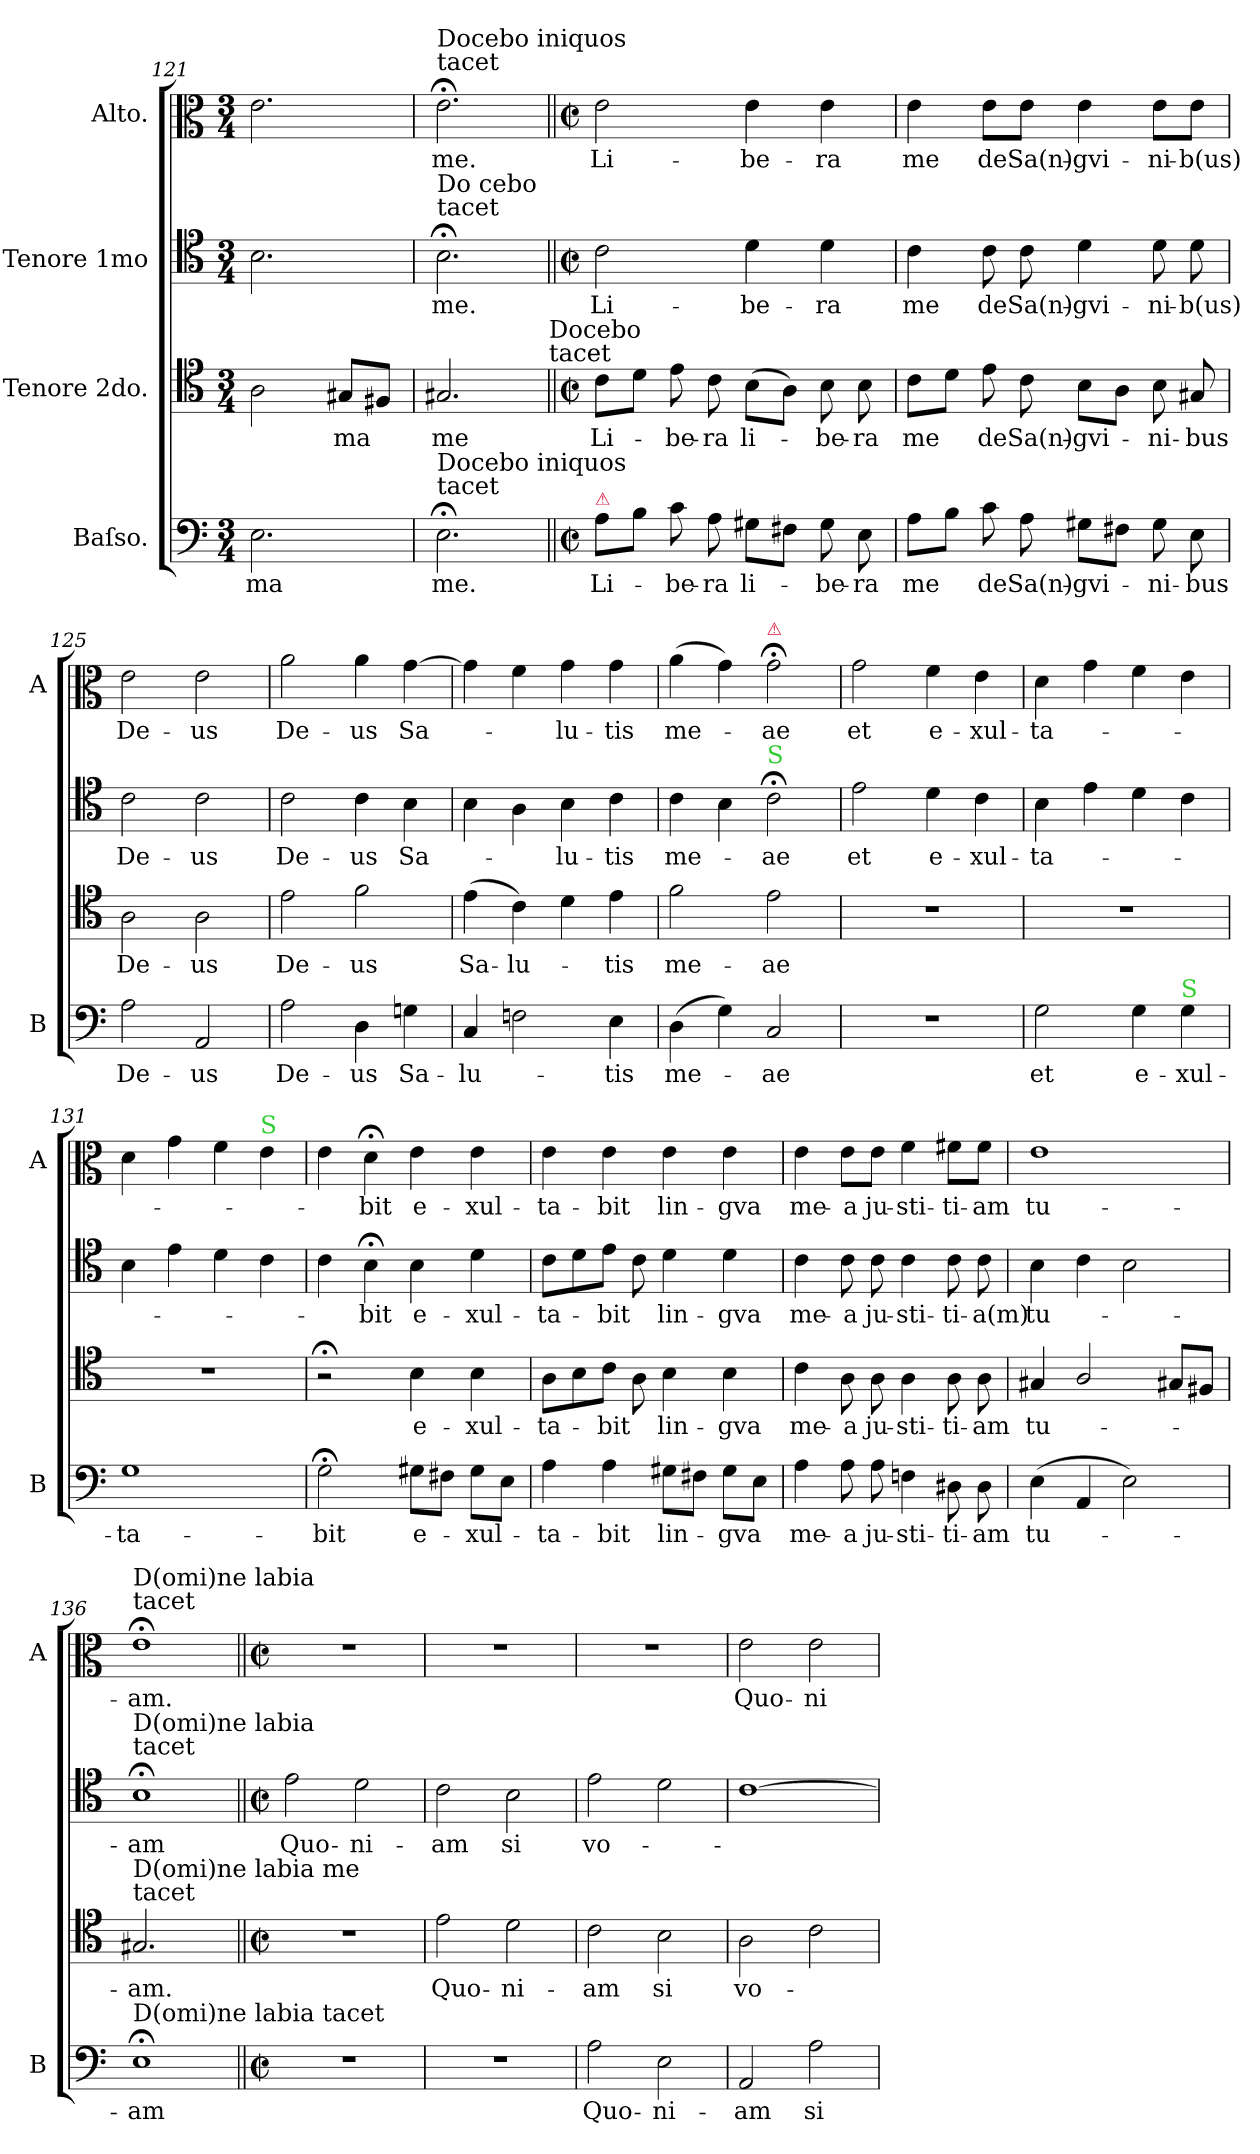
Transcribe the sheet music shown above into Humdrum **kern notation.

**kern	**text	**dynam	**kern	**text	**dynam	**kern	**text	**dynam	**kern	**text	**dynam
*part4	*part4	*part4	*part3	*part3	*part3	*part2	*part2	*part2	*part1	*part1	*part1
*staff4	*staff4	*staff4	*staff3	*staff3	*staff3	*staff2	*staff2	*staff2	*staff1	*staff1	*staff1
*I"Baſso.	*	*	*I"Tenore 2do.	*	*	*I"Tenore 1mo	*	*	*I"Alto.	*	*
*I'B	*	*	*	*	*	*	*	*	*I'A	*	*
*clefF4	*	*	*clefC4	*	*	*clefC4	*	*	*clefC3	*	*
*k[]	*	*	*k[]	*	*	*k[]	*	*	*k[]	*	*
*M3/4	*	*	*M3/4	*	*	*M3/4	*	*	*M3/4	*	*
=121	=121	=121	=121	=121	=121	=121	=121	=121	=121	=121	=121
2.E\	-ma	.	2A\	.	.	2.B\	.	.	2.e\	.	.
.	.	.	8G#X/L	-ma	.	.	.	.	.	.	.
.	.	.	8F#X/J	.	.	.	.	.	.	.	.
=122	=122	=122	=122	=122	=122	=122	=122	=122	=122	=122	=122
!	!	!	!	!	!	!	!	!	!LO:TX:a:t=Docebo iniquos \ntacet	!	!
!	!	!	!	!	!	!LO:TX:a:t=Do cebo \ntacet	!	!	!	!	!
!LO:TX:a:t=Docebo iniquos \ntacet	!	!	!	!	!	!	!	!	!	!	!
2.E;<\	me.	.	2.G#X/	me	.	2.B;<\	me.	.	2.e;<\	me.	.
!	!	!	!LO:TX:a:t=Docebo \ntacet	!	!	!	!	!	!	!	!
=123||	=123||	=123||	=123||	=123||	=123||	=123||	=123||	=123||	=123||	=123||	=123||
*M2/2	*	*	*M2/2	*	*	*M2/2	*	*	*M2/2	*	*
*met(c|)	*	*	*met(c|)	*	*	*met(c|)	*	*	*met(c|)	*	*
!LO:TX:a:color=crimson:t=⚠	!	!	!	!	!	!	!	!	!	!	!
8A\L	Li-	.	8c\L	Li-	.	2c\	Li-	.	2e\	Li-	.
8B\J	.	.	8d\J	.	.	.	.	.	.	.	.
8c\	-be-	.	8e\	-be-	.	.	.	.	.	.	.
8A\	-ra	.	8c\	-ra	.	.	.	.	.	.	.
8G#X\L	li-	.	(8B\L	li-	.	4d\	-be-	.	4e\	-be-	.
8F#X\J	.	.	8A\J)	.	.	.	.	.	.	.	.
8G#\	-be-	.	8B\	-be-	.	4d\	-ra	.	4e\	-ra	.
8E\	-ra	.	8B\	-ra	.	.	.	.	.	.	.
=124	=124	=124	=124	=124	=124	=124	=124	=124	=124	=124	=124
8A\L	me	.	8c\L	me	.	4c\	me	.	4e\	me	.
8B\J	.	.	8d\J	.	.	.	.	.	.	.	.
8c\	de	.	8e\	de	.	8c\	de	.	8e\L	de	.
8A\	Sa(n)-	.	8c\	Sa(n)-	.	8c\	-Sa(n)-	.	8e\J	-Sa(n)-	.
8G#X\L	-gvi-	.	8B\L	-gvi-	.	4d\	-gvi-	.	4e\	-gvi-	.
8F#X\J	.	.	8A\J	.	.	.	.	.	.	.	.
8G#\	-ni-	.	8B\	-ni-	.	8d\	-ni-	.	8e\L	-ni-	.
8E\	-bus	.	8G#X/	-bus	.	8d\	-b(us)	.	8e\J	-b(us)	.
=125	=125	=125	=125	=125	=125	=125	=125	=125	=125	=125	=125
2A\	De-	.	2A\	De-	.	2c\	De-	.	2e\	De-	.
2AA/	-us	.	2A\	-us	.	2c\	-us	.	2e\	-us	.
=126	=126	=126	=126	=126	=126	=126	=126	=126	=126	=126	=126
2A\	De-	.	2e\	De-	.	2c\	De-	.	2a\	De-	.
4D\	-us	.	2f\	-us	.	4c\	-us	.	4a\	-us	.
4Gn\	Sa-	.	.	.	.	4B\	-Sa-	.	[4g\	-Sa-	.
=127	=127	=127	=127	=127	=127	=127	=127	=127	=127	=127	=127
4C/	-lu-	.	(4e\	Sa-	.	4B\	.	.	4g\]	.	.
2Fn\	.	.	4c\)	-lu-	.	4A\	.	.	4f\	.	.
.	.	.	4d\	.	.	4B\	-lu-	.	4g\	-lu-	.
4E\	-tis	.	4e\	-tis	.	4c\	-tis	.	4g\	-tis	.
=128	=128	=128	=128	=128	=128	=128	=128	=128	=128	=128	=128
(4D\	me-	.	2f\	me-	.	4c\	me-	.	(4a\	me-	.
4G\)	.	.	.	.	.	4B\	.	.	4g\)	.	.
!	!	!	!	!	!	!	!	!	!LO:TX:a:color=crimson:t=⚠	!	!
!	!	!	!	!	!	!LO:TX:a:color=limegreen:t=S	!	!	!	!	!
2C/	-ae	.	2e\	-ae	.	2c;<\	-ae	.	2g;<\	-ae	.
=129	=129	=129	=129	=129	=129	=129	=129	=129	=129	=129	=129
!	!	!	!	!	!	!	!	!LO:DY:a	!	!	!LO:DY:a
1r	.	.	1r	.	.	2e\	et	pia	2g\	et	pia
.	.	.	.	.	.	4d\	e-	.	4f\	e-	.
.	.	.	.	.	.	4c\	-xul-	.	4e\	-xul-	.
=130	=130	=130	=130	=130	=130	=130	=130	=130	=130	=130	=130
!	!	!LO:DY:b	!	!	!	!	!	!	!	!	!
2G\	et	pia	1r	.	.	4B\	-ta-	.	4d\	-ta-	.
.	.	.	.	.	.	4e\	.	.	4g\	.	.
4G\	e-	.	.	.	.	4d\	.	.	4f\	.	.
!LO:TX:a:color=limegreen:t=S	!	!	!	!	!	!	!	!	!	!	!
4G\	-xul-	.	.	.	.	4c\	.	.	4e\	.	.
=131	=131	=131	=131	=131	=131	=131	=131	=131	=131	=131	=131
1G	-ta-	.	1r	.	.	4B\	.	.	4d\	.	.
.	.	.	.	.	.	4e\	.	.	4g\	.	.
.	.	.	.	.	.	4d\	.	.	4f\	.	.
!	!	!	!	!	!	!	!	!	!LO:TX:a:color=limegreen:t=S	!	!
.	.	.	.	.	.	4c\	.	.	4e\	.	.
=132	=132	=132	=132	=132	=132	=132	=132	=132	=132	=132	=132
2G;<\	-bit	.	2r;<	.	.	4c\	.	.	4e\	.	.
.	.	.	.	.	.	4B;<\	-bit	.	4d;<\	-bit	.
!	!	!	!	!	!LO:DY:a	!	!	!LO:DY:b	!	!	!LO:DY:a
8G#X\L	e-	.	4B\	e-	for	4B\	e-	for&colon;	4e\	e-	for
8F#X\J	.	.	.	.	.	.	.	.	.	.	.
8G#\L	-xul-	.	4B\	-xul-	.	4d\	-xul-	.	4e\	-xul-	.
8E\J	.	.	.	.	.	.	.	.	.	.	.
=133	=133	=133	=133	=133	=133	=133	=133	=133	=133	=133	=133
4A\	-ta-	.	8A\L	-ta-	.	8c\L	-ta-	.	4e\	-ta-	.
.	.	.	8B\	.	.	8d\	.	.	.	.	.
4A\	-bit	.	8c\J	-bit	.	8e\J	-bit	.	4e\	-bit	.
.	.	.	8A\	.	.	8c\	.	.	.	.	.
8G#X\L	lin-	.	4B\	lin-	.	4d\	lin-	.	4e\	lin-	.
8F#X\J	.	.	.	.	.	.	.	.	.	.	.
8G#\L	-gva	.	4B\	-gva	.	4d\	-gva	.	4e\	-gva	.
8E\J	.	.	.	.	.	.	.	.	.	.	.
=134	=134	=134	=134	=134	=134	=134	=134	=134	=134	=134	=134
4A\	me-	.	4c\	me-	.	4c\	me-	.	4e\	me-	.
8A\	-a	.	8A\	-a	.	8c\	-a	.	8e\L	-a	.
8A\	ju-	.	8A\	ju-	.	8c\	ju-	.	8e\J	ju-	.
4Fn\	-sti-	.	4A\	-sti-	.	4c\	-sti-	.	4f\	-sti-	.
8D#X\	-ti-	.	8A\	-ti-	.	8c\	-ti-	.	8f#X\L	-ti-	.
8D#\	-am	.	8A\	-am	.	8c\	-a(m)	.	8f#\J	-am	.
=135	=135	=135	=135	=135	=135	=135	=135	=135	=135	=135	=135
!	!	!LO:DY:a	!	!	!LO:DY:a	!	!	!LO:DY:b	!	!	!LO:DY:a
(4E\	tu-	pian.	4G#X/	tu-	pian&colon;	4B\	tu-	pia	1e	tu-	pia.
4AA/	.	.	2A/	.	.	4c\	.	.	.	.	.
2E\)	.	.	.	.	.	2B\	.	.	.	.	.
.	.	.	8G#X/L	.	.	.	.	.	.	.	.
.	.	.	8F#X/J	.	.	.	.	.	.	.	.
=136	=136	=136	=136	=136	=136	=136	=136	=136	=136	=136	=136
!	!	!	!	!	!	!	!	!	!LO:TX:a:t=D(omi)ne labia \ntacet	!	!
!	!	!	!	!	!	!LO:TX:a:t=D(omi)ne labia \ntacet	!	!	!	!	!
!	!	!	!LO:TX:a:t=D(omi)ne labia me \ntacet	!	!	!	!	!	!	!	!
!LO:TX:a:t=D(omi)ne labia tacet	!	!	!	!	!	!	!	!	!	!	!
!	!	!	!LO:N:vis=2.	!	!	!	!	!	!	!	!
1E;<	-am	.	1G#X	-am.	.	1B;<	-am	.	1e;<	-am.	.
=137||	=137||	=137||	=137||	=137||	=137||	=137||	=137||	=137||	=137||	=137||	=137||
*M2/2	*	*	*M2/2	*	*	*M2/2	*	*	*M2/2	*	*
*met(c|)	*	*	*met(c|)	*	*	*met(c|)	*	*	*met(c|)	*	*
1r	.	.	1r	.	.	2e\	Quo-	.	1r	.	.
.	.	.	.	.	.	2d\	-ni-	.	.	.	.
=138	=138	=138	=138	=138	=138	=138	=138	=138	=138	=138	=138
1r	.	.	2e\	Quo-	.	2c\	-am	.	1r	.	.
.	.	.	2d\	-ni-	.	2B\	si	.	.	.	.
=139	=139	=139	=139	=139	=139	=139	=139	=139	=139	=139	=139
2A\	Quo-	.	2c\	-am	.	2e\	vo-	.	1r	.	.
2E\	-ni-	.	2B\	si	.	2d\	.	.	.	.	.
=140	=140	=140	=140	=140	=140	=140	=140	=140	=140	=140	=140
!	!	!	!	!	!	!	!	!LO:DY:b	!	!	!
2AA/	-am	.	2A\	vo-	.	[1c	.	for	2e\	Quo-	.
!	!	!LO:DY:a	!	!	!LO:DY:b	!	!	!	!	!	!
2A\	si	for	2c\	.	for	.	.	.	2e\	-ni-	.
=	=	=	=	=	=	=	=	=	=	=	=
*-	*-	*-	*-	*-	*-	*-	*-	*-	*-	*-	*-
